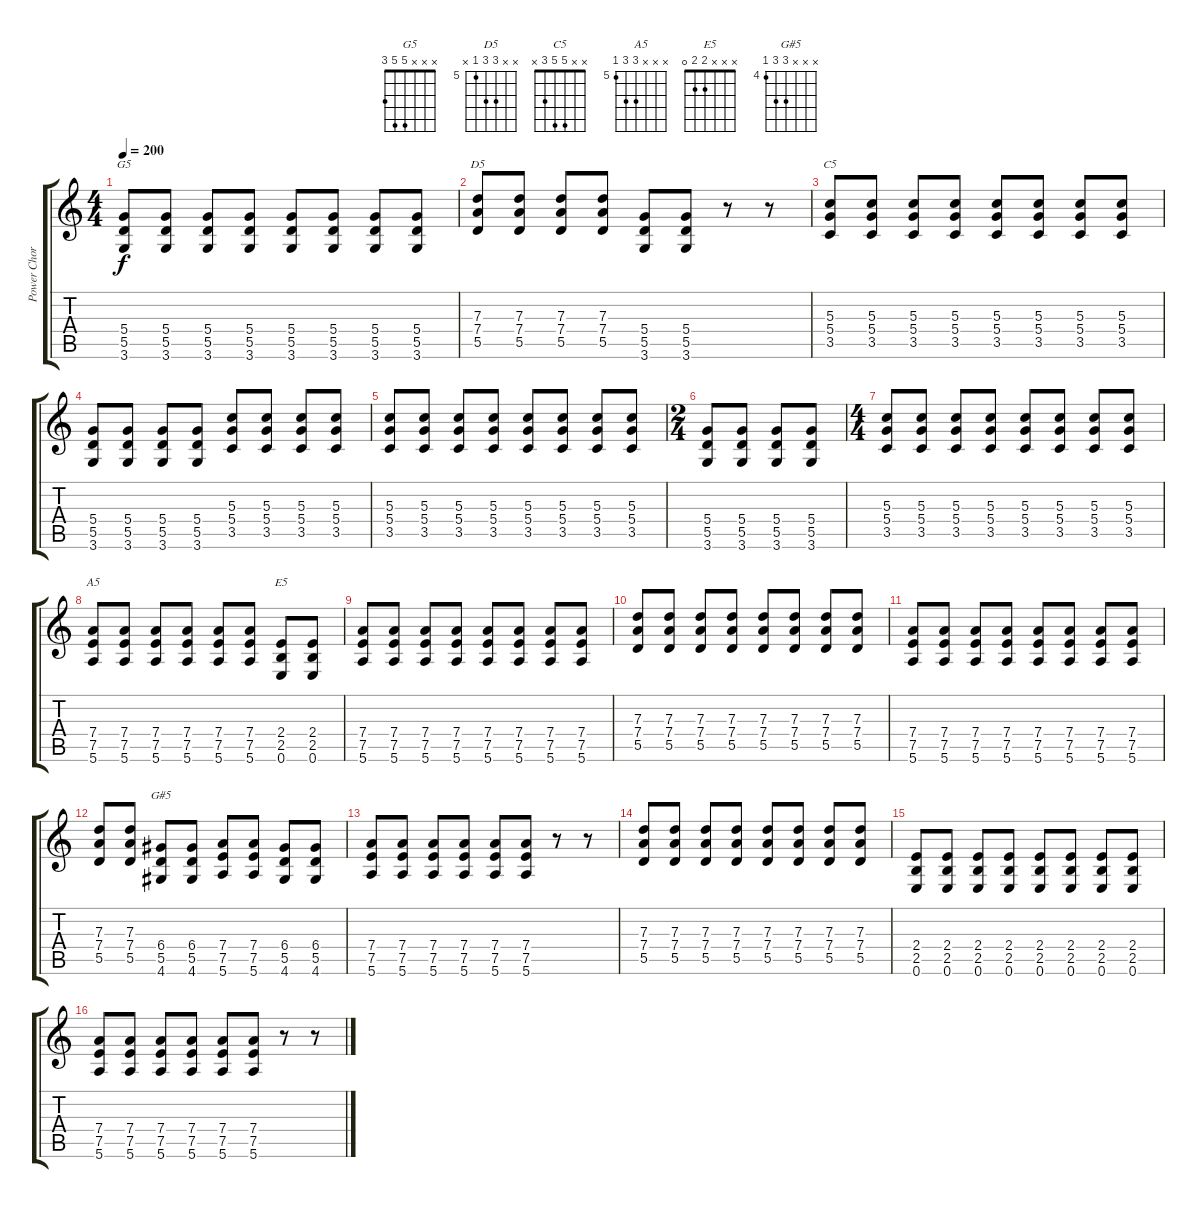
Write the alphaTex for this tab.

\track ("Power Chords" "Power Chor") {instrument distortionguitar}
\staff {score tabs}
\tuning (E4 B3 G3 D3 A2 E2) {hide}
\chord ("G5" x x x 5 5 3)
\chord ("D5" x x 7 7 5 x) {firstfret 5}
\chord ("C5" x x 5 5 3 x)
\chord ("A5" x x x 7 7 5) {firstfret 5}
\chord ("E5" x x x 2 2 0)
\chord ("G#5" x x x 6 6 4) {firstfret 4}
\ts (4 4)
\tempo 200
\clef g2
\ks c
(5.4 5.5 3.6).8{ch "G5" dy f} (5.4 5.5 3.6).8 (5.4 5.5 3.6).8 (5.4 5.5 3.6).8 (5.4 5.5 3.6).8 (5.4 5.5 3.6).8 (5.4 5.5 3.6).8 (5.4 5.5 3.6).8 |
(7.3 7.4 5.5).8{ch "D5"} (7.3 7.4 5.5).8 (7.3 7.4 5.5).8 (7.3 7.4 5.5).8 (5.4 5.5 3.6).8 (5.4 5.5 3.6).8 r.8 r.8 |
(5.3 5.4 3.5).8{ch "C5"} (5.3 5.4 3.5).8 (5.3 5.4 3.5).8 (5.3 5.4 3.5).8 (5.3 5.4 3.5).8 (5.3 5.4 3.5).8 (5.3 5.4 3.5).8 (5.3 5.4 3.5).8 |
(5.4 5.5 3.6).8 (5.4 5.5 3.6).8 (5.4 5.5 3.6).8 (5.4 5.5 3.6).8 (5.3 5.4 3.5).8 (5.3 5.4 3.5).8 (5.3 5.4 3.5).8 (5.3 5.4 3.5).8 |
(5.3 5.4 3.5).8 (5.3 5.4 3.5).8 (5.3 5.4 3.5).8 (5.3 5.4 3.5).8 (5.3 5.4 3.5).8 (5.3 5.4 3.5).8 (5.3 5.4 3.5).8 (5.3 5.4 3.5).8 |
\ts (2 4)
(5.4 5.5 3.6).8 (5.4 5.5 3.6).8 (5.4 5.5 3.6).8 (5.4 5.5 3.6).8 |
\ts (4 4)
(5.3 5.4 3.5).8 (5.3 5.4 3.5).8 (5.3 5.4 3.5).8 (5.3 5.4 3.5).8 (5.3 5.4 3.5).8 (5.3 5.4 3.5).8 (5.3 5.4 3.5).8 (5.3 5.4 3.5).8 |
(7.4 7.5 5.6).8{ch "A5"} (7.4 7.5 5.6).8 (7.4 7.5 5.6).8 (7.4 7.5 5.6).8 (7.4 7.5 5.6).8 (7.4 7.5 5.6).8 (2.4 2.5 0.6).8{ch "E5"} (2.4 2.5 0.6).8 |
(7.4 7.5 5.6).8 (7.4 7.5 5.6).8 (7.4 7.5 5.6).8 (7.4 7.5 5.6).8 (7.4 7.5 5.6).8 (7.4 7.5 5.6).8 (7.4 7.5 5.6).8 (7.4 7.5 5.6).8 |
(7.3 7.4 5.5).8 (7.3 7.4 5.5).8 (7.3 7.4 5.5).8 (7.3 7.4 5.5).8 (7.3 7.4 5.5).8 (7.3 7.4 5.5).8 (7.3 7.4 5.5).8 (7.3 7.4 5.5).8 |
(7.4 7.5 5.6).8 (7.4 7.5 5.6).8 (7.4 7.5 5.6).8 (7.4 7.5 5.6).8 (7.4 7.5 5.6).8 (7.4 7.5 5.6).8 (7.4 7.5 5.6).8 (7.4 7.5 5.6).8 |
(7.3 7.4 5.5).8 (7.3 7.4 5.5).8 (6.4 5.5 4.6).8{ch "G#5"} (6.4 5.5 4.6).8 (7.4 7.5 5.6).8 (7.4 7.5 5.6).8 (6.4 5.5 4.6).8 (6.4 5.5 4.6).8 |
(7.4 7.5 5.6).8 (7.4 7.5 5.6).8 (7.4 7.5 5.6).8 (7.4 7.5 5.6).8 (7.4 7.5 5.6).8 (7.4 7.5 5.6).8 r.8 r.8 |
(7.3 7.4 5.5).8 (7.3 7.4 5.5).8 (7.3 7.4 5.5).8 (7.3 7.4 5.5).8 (7.3 7.4 5.5).8 (7.3 7.4 5.5).8 (7.3 7.4 5.5).8 (7.3 7.4 5.5).8 |
(2.4 2.5 0.6).8 (2.4 2.5 0.6).8 (2.4 2.5 0.6).8 (2.4 2.5 0.6).8 (2.4 2.5 0.6).8 (2.4 2.5 0.6).8 (2.4 2.5 0.6).8 (2.4 2.5 0.6).8 |
(7.4 7.5 5.6).8 (7.4 7.5 5.6).8 (7.4 7.5 5.6).8 (7.4 7.5 5.6).8 (7.4 7.5 5.6).8 (7.4 7.5 5.6).8 r.8 r.8
